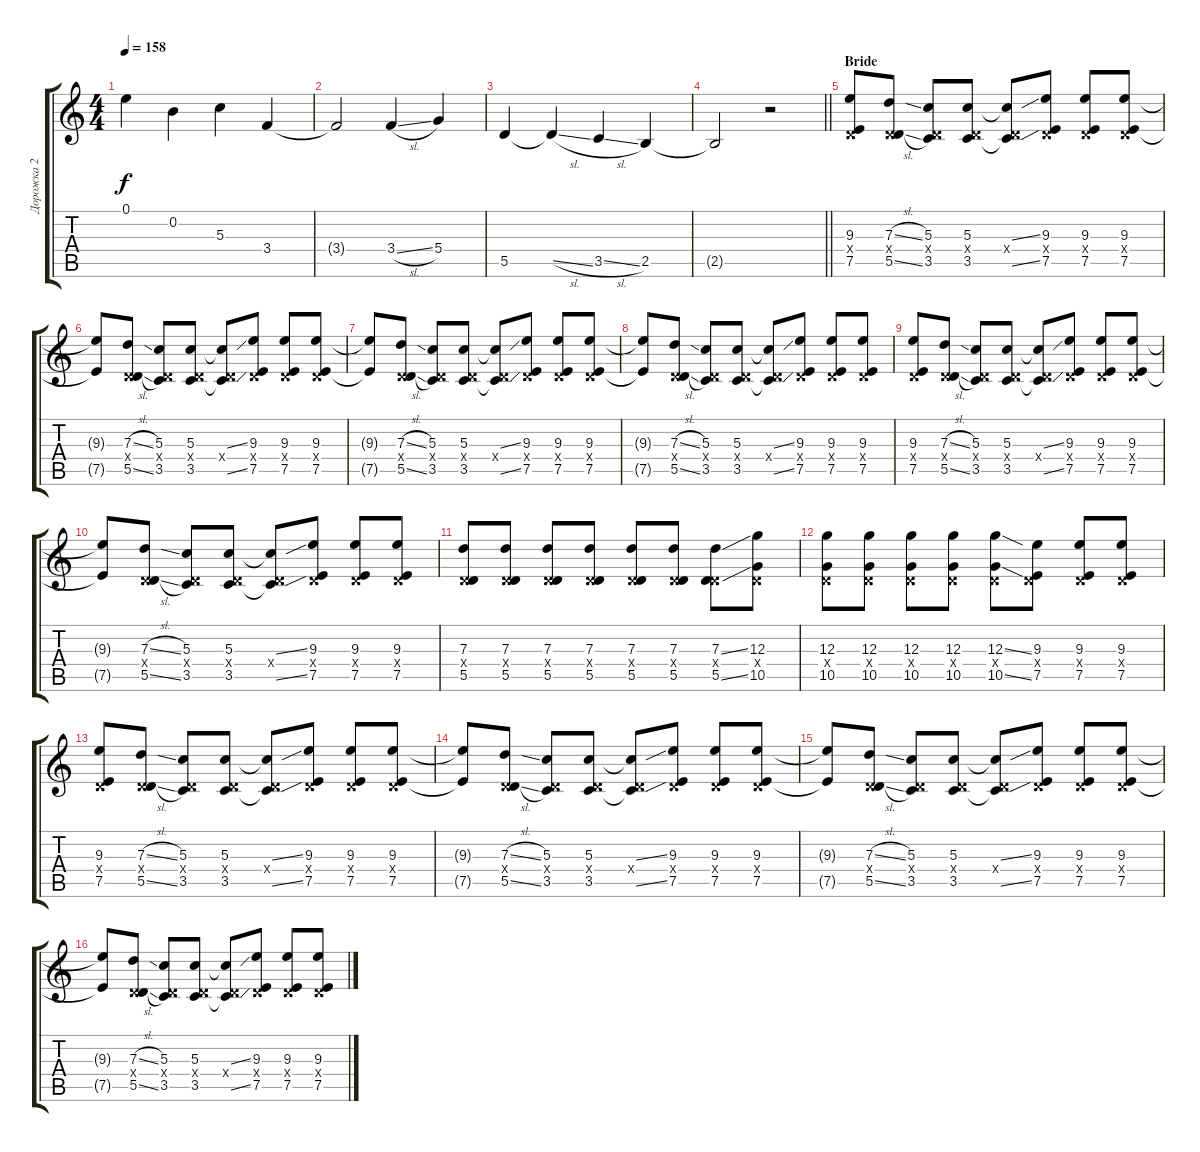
\track ("Дорожка 2" "Дорожка 2") {instrument distortionguitar}
\staff {score tabs}
\tuning (E4 B3 G3 D3 A2 E2) {hide}
\ts (4 4)
\tempo 158
\clef g2
\ks c
0.1.4{dy f} 0.2.4 5.3.4 3.4.4 |
3.4{t}.2 3.4{sl}.4 5.4.4 |
5.5.4 5.5{sl t}.4 3.5{sl}.4 2.5.4 |
\barLineRight lightlight
2.5{t}.2 r.2 |
\section ("" "Bride")
(9.3 0.4{x} 7.5).8 (7.3{sl} 0.4{x} 5.5{sl}).8 (5.3 0.4{x} 3.5).8 (5.3 0.4{x} 3.5).8 (5.3{ss t} 0.4{x} 3.5{ss t}).8 (9.3 0.4{x} 7.5).8 (9.3 0.4{x} 7.5).8 (9.3 0.4{x} 7.5).8 |
(9.3{t} 7.5{t}).8 (7.3{sl} 0.4{x} 5.5{sl}).8 (5.3 0.4{x} 3.5).8 (5.3 0.4{x} 3.5).8 (5.3{ss t} 0.4{x} 3.5{ss t}).8 (9.3 0.4{x} 7.5).8 (9.3 0.4{x} 7.5).8 (9.3 0.4{x} 7.5).8 |
(9.3{t} 7.5{t}).8 (7.3{sl} 0.4{x} 5.5{sl}).8 (5.3 0.4{x} 3.5).8 (5.3 0.4{x} 3.5).8 (5.3{ss t} 0.4{x} 3.5{ss t}).8 (9.3 0.4{x} 7.5).8 (9.3 0.4{x} 7.5).8 (9.3 0.4{x} 7.5).8 |
(9.3{t} 7.5{t}).8 (7.3{sl} 0.4{x} 5.5{sl}).8 (5.3 0.4{x} 3.5).8 (5.3 0.4{x} 3.5).8 (5.3{ss t} 0.4{x} 3.5{ss t}).8 (9.3 0.4{x} 7.5).8 (9.3 0.4{x} 7.5).8 (9.3 0.4{x} 7.5).8 |
(9.3 0.4{x} 7.5).8 (7.3{sl} 0.4{x} 5.5{sl}).8 (5.3 0.4{x} 3.5).8 (5.3 0.4{x} 3.5).8 (5.3{ss t} 0.4{x} 3.5{ss t}).8 (9.3 0.4{x} 7.5).8 (9.3 0.4{x} 7.5).8 (9.3 0.4{x} 7.5).8 |
(9.3{t} 7.5{t}).8 (7.3{sl} 0.4{x} 5.5{sl}).8 (5.3 0.4{x} 3.5).8 (5.3 0.4{x} 3.5).8 (5.3{ss t} 0.4{x} 3.5{ss t}).8 (9.3 0.4{x} 7.5).8 (9.3 0.4{x} 7.5).8 (9.3 0.4{x} 7.5).8 |
(7.3 0.4{x} 5.5).8 (7.3 0.4{x} 5.5).8 (7.3 0.4{x} 5.5).8 (7.3 0.4{x} 5.5).8 (7.3 0.4{x} 5.5).8 (7.3 0.4{x} 5.5).8 (7.3{ss} 0.4{x} 5.5{ss}).8 (12.3 0.4{x} 10.5).8 |
(12.3 0.4{x} 10.5).8 (12.3 0.4{x} 10.5).8 (12.3 0.4{x} 10.5).8 (12.3 0.4{x} 10.5).8 (12.3{ss} 0.4{x} 10.5{ss}).8 (9.3 0.4{x} 7.5).8 (9.3 0.4{x} 7.5).8 (9.3 0.4{x} 7.5).8 |
(9.3 0.4{x} 7.5).8 (7.3{sl} 0.4{x} 5.5{sl}).8 (5.3 0.4{x} 3.5).8 (5.3 0.4{x} 3.5).8 (5.3{ss t} 0.4{x} 3.5{ss t}).8 (9.3 0.4{x} 7.5).8 (9.3 0.4{x} 7.5).8 (9.3 0.4{x} 7.5).8 |
(9.3{t} 7.5{t}).8 (7.3{sl} 0.4{x} 5.5{sl}).8 (5.3 0.4{x} 3.5).8 (5.3 0.4{x} 3.5).8 (5.3{ss t} 0.4{x} 3.5{ss t}).8 (9.3 0.4{x} 7.5).8 (9.3 0.4{x} 7.5).8 (9.3 0.4{x} 7.5).8 |
(9.3{t} 7.5{t}).8 (7.3{sl} 0.4{x} 5.5{sl}).8 (5.3 0.4{x} 3.5).8 (5.3 0.4{x} 3.5).8 (5.3{ss t} 0.4{x} 3.5{ss t}).8 (9.3 0.4{x} 7.5).8 (9.3 0.4{x} 7.5).8 (9.3 0.4{x} 7.5).8 |
(9.3{t} 7.5{t}).8 (7.3{sl} 0.4{x} 5.5{sl}).8 (5.3 0.4{x} 3.5).8 (5.3 0.4{x} 3.5).8 (5.3{ss t} 0.4{x} 3.5{ss t}).8 (9.3 0.4{x} 7.5).8 (9.3 0.4{x} 7.5).8 (9.3 0.4{x} 7.5).8
